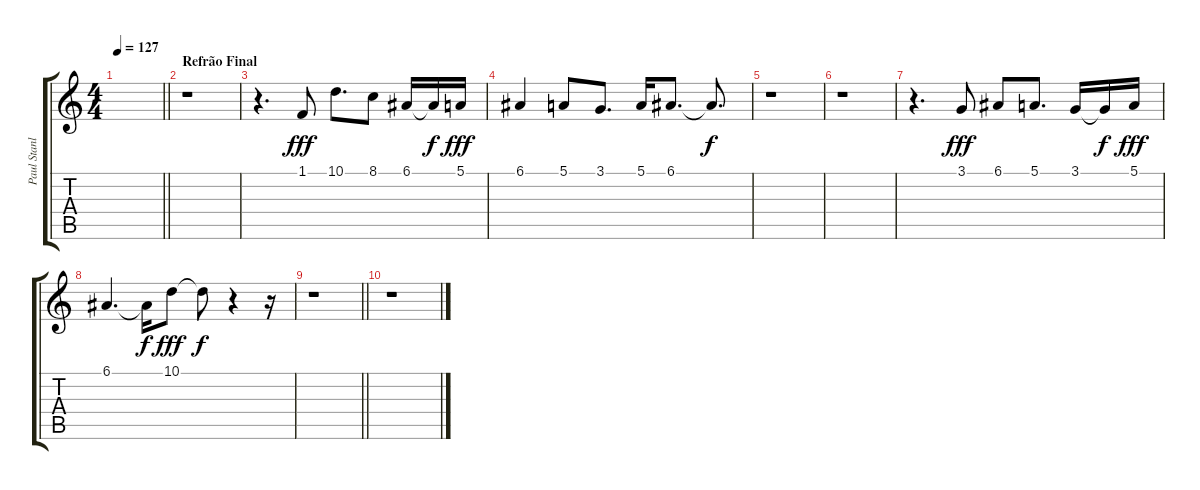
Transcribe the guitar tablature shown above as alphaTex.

\track ("Paul Stanley - Vocal" "Paul Stanl") {instrument lead2sawtooth}
\staff {score tabs}
\tuning (E4 B3 G3 D3 A2 E2) {hide}
\ts (4 4)
\tempo 127
\clef g2
\barLineRight lightlight
\ks c
|
\section ("" "Refrão Final")
r.1 |
r.4{d} 1.1.8{dy fff} 10.1.8{d} 8.1.8 6.1.16 6.1{t}.16{dy f} 5.1.16{dy fff} |
6.1.4 5.1.8 3.1.8{d} 5.1.16 6.1.8{d} 6.1{t}.8{d dy f} |
r.1 |
r.1 |
r.4{d} 3.1.8{dy fff} 6.1.8 5.1.8{d} 3.1.16 3.1{t}.16{dy f} 5.1.16{dy fff} |
6.1.4{d} 6.1{t}.16{dy f} 10.1.8{dy fff} 10.1{t}.8{dy f} r.4 r.16 |
\barLineRight lightlight
r.1 |
r.1
